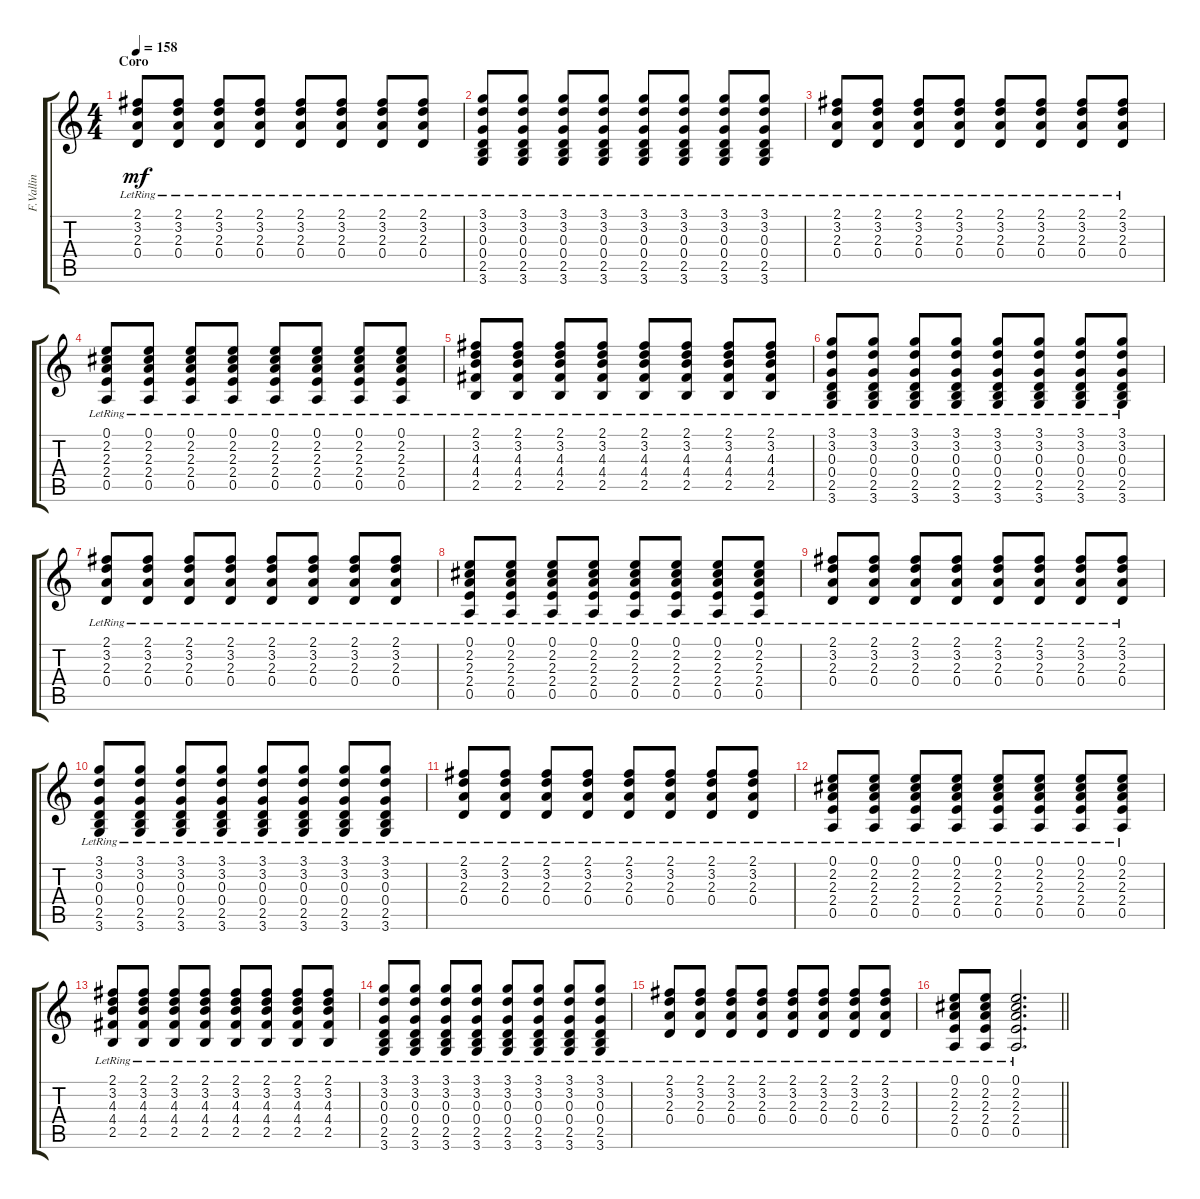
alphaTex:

\track ("F.Vallin" "F.Vallin") {instrument acousticguitarsteel}
\staff {score tabs}
\tuning (E4 B3 G3 D3 A2 E2) {hide}
\ts (4 4)
\section ("" "Coro")
\tempo 158
\clef g2
\ks c
(2.1{lr} 3.2{lr} 2.3{lr} 0.4{lr}).8{dy mf} (2.1{lr} 3.2{lr} 2.3{lr} 0.4{lr}).8 (2.1{lr} 3.2{lr} 2.3{lr} 0.4{lr}).8 (2.1{lr} 3.2{lr} 2.3{lr} 0.4{lr}).8 (2.1{lr} 3.2{lr} 2.3{lr} 0.4{lr}).8 (2.1{lr} 3.2{lr} 2.3{lr} 0.4{lr}).8 (2.1{lr} 3.2{lr} 2.3{lr} 0.4{lr}).8 (2.1{lr} 3.2{lr} 2.3{lr} 0.4{lr}).8 |
(3.1{lr} 3.2{lr} 0.3{lr} 0.4{lr} 2.5{lr} 3.6{lr}).8 (3.1{lr} 3.2{lr} 0.3{lr} 0.4{lr} 2.5{lr} 3.6{lr}).8 (3.1{lr} 3.2{lr} 0.3{lr} 0.4{lr} 2.5{lr} 3.6{lr}).8 (3.1{lr} 3.2{lr} 0.3{lr} 0.4{lr} 2.5{lr} 3.6{lr}).8 (3.1{lr} 3.2{lr} 0.3{lr} 0.4{lr} 2.5{lr} 3.6{lr}).8 (3.1{lr} 3.2{lr} 0.3{lr} 0.4{lr} 2.5{lr} 3.6{lr}).8 (3.1{lr} 3.2{lr} 0.3{lr} 0.4{lr} 2.5{lr} 3.6{lr}).8 (3.1{lr} 3.2{lr} 0.3{lr} 0.4{lr} 2.5{lr} 3.6{lr}).8 |
(2.1{lr} 3.2{lr} 2.3{lr} 0.4{lr}).8 (2.1{lr} 3.2{lr} 2.3{lr} 0.4{lr}).8 (2.1{lr} 3.2{lr} 2.3{lr} 0.4{lr}).8 (2.1{lr} 3.2{lr} 2.3{lr} 0.4{lr}).8 (2.1{lr} 3.2{lr} 2.3{lr} 0.4{lr}).8 (2.1{lr} 3.2{lr} 2.3{lr} 0.4{lr}).8 (2.1{lr} 3.2{lr} 2.3{lr} 0.4{lr}).8 (2.1{lr} 3.2{lr} 2.3{lr} 0.4{lr}).8 |
(0.1{lr} 2.2{lr} 2.3{lr} 2.4{lr} 0.5{lr}).8 (0.1{lr} 2.2{lr} 2.3{lr} 2.4{lr} 0.5{lr}).8 (0.1{lr} 2.2{lr} 2.3{lr} 2.4{lr} 0.5{lr}).8 (0.1{lr} 2.2{lr} 2.3{lr} 2.4{lr} 0.5{lr}).8 (0.1{lr} 2.2{lr} 2.3{lr} 2.4{lr} 0.5{lr}).8 (0.1{lr} 2.2{lr} 2.3{lr} 2.4{lr} 0.5{lr}).8 (0.1{lr} 2.2{lr} 2.3{lr} 2.4{lr} 0.5{lr}).8 (0.1{lr} 2.2{lr} 2.3{lr} 2.4{lr} 0.5{lr}).8 |
(2.1{lr} 3.2{lr} 4.3{lr} 4.4{lr} 2.5{lr}).8 (2.1{lr} 3.2{lr} 4.3{lr} 4.4{lr} 2.5{lr}).8 (2.1{lr} 3.2{lr} 4.3{lr} 4.4{lr} 2.5{lr}).8 (2.1{lr} 3.2{lr} 4.3{lr} 4.4{lr} 2.5{lr}).8 (2.1{lr} 3.2{lr} 4.3{lr} 4.4{lr} 2.5{lr}).8 (2.1{lr} 3.2{lr} 4.3{lr} 4.4{lr} 2.5{lr}).8 (2.1{lr} 3.2{lr} 4.3{lr} 4.4{lr} 2.5{lr}).8 (2.1{lr} 3.2{lr} 4.3{lr} 4.4{lr} 2.5{lr}).8 |
(3.1{lr} 3.2{lr} 0.3{lr} 0.4{lr} 2.5{lr} 3.6{lr}).8 (3.1{lr} 3.2{lr} 0.3{lr} 0.4{lr} 2.5{lr} 3.6{lr}).8 (3.1{lr} 3.2{lr} 0.3{lr} 0.4{lr} 2.5{lr} 3.6{lr}).8 (3.1{lr} 3.2{lr} 0.3{lr} 0.4{lr} 2.5{lr} 3.6{lr}).8 (3.1{lr} 3.2{lr} 0.3{lr} 0.4{lr} 2.5{lr} 3.6{lr}).8 (3.1{lr} 3.2{lr} 0.3{lr} 0.4{lr} 2.5{lr} 3.6{lr}).8 (3.1{lr} 3.2{lr} 0.3{lr} 0.4{lr} 2.5{lr} 3.6{lr}).8 (3.1{lr} 3.2{lr} 0.3{lr} 0.4{lr} 2.5{lr} 3.6{lr}).8 |
(2.1{lr} 3.2{lr} 2.3{lr} 0.4{lr}).8 (2.1{lr} 3.2{lr} 2.3{lr} 0.4{lr}).8 (2.1{lr} 3.2{lr} 2.3{lr} 0.4{lr}).8 (2.1{lr} 3.2{lr} 2.3{lr} 0.4{lr}).8 (2.1{lr} 3.2{lr} 2.3{lr} 0.4{lr}).8 (2.1{lr} 3.2{lr} 2.3{lr} 0.4{lr}).8 (2.1{lr} 3.2{lr} 2.3{lr} 0.4{lr}).8 (2.1{lr} 3.2{lr} 2.3{lr} 0.4{lr}).8 |
(0.1{lr} 2.2{lr} 2.3{lr} 2.4{lr} 0.5{lr}).8 (0.1{lr} 2.2{lr} 2.3{lr} 2.4{lr} 0.5{lr}).8 (0.1{lr} 2.2{lr} 2.3{lr} 2.4{lr} 0.5{lr}).8 (0.1{lr} 2.2{lr} 2.3{lr} 2.4{lr} 0.5{lr}).8 (0.1{lr} 2.2{lr} 2.3{lr} 2.4{lr} 0.5{lr}).8 (0.1{lr} 2.2{lr} 2.3{lr} 2.4{lr} 0.5{lr}).8 (0.1{lr} 2.2{lr} 2.3{lr} 2.4{lr} 0.5{lr}).8 (0.1{lr} 2.2{lr} 2.3{lr} 2.4{lr} 0.5{lr}).8 |
(2.1{lr} 3.2{lr} 2.3{lr} 0.4{lr}).8 (2.1{lr} 3.2{lr} 2.3{lr} 0.4{lr}).8 (2.1{lr} 3.2{lr} 2.3{lr} 0.4{lr}).8 (2.1{lr} 3.2{lr} 2.3{lr} 0.4{lr}).8 (2.1{lr} 3.2{lr} 2.3{lr} 0.4{lr}).8 (2.1{lr} 3.2{lr} 2.3{lr} 0.4{lr}).8 (2.1{lr} 3.2{lr} 2.3{lr} 0.4{lr}).8 (2.1{lr} 3.2{lr} 2.3{lr} 0.4{lr}).8 |
(3.1{lr} 3.2{lr} 0.3{lr} 0.4{lr} 2.5{lr} 3.6{lr}).8 (3.1{lr} 3.2{lr} 0.3{lr} 0.4{lr} 2.5{lr} 3.6{lr}).8 (3.1{lr} 3.2{lr} 0.3{lr} 0.4{lr} 2.5{lr} 3.6{lr}).8 (3.1{lr} 3.2{lr} 0.3{lr} 0.4{lr} 2.5{lr} 3.6{lr}).8 (3.1{lr} 3.2{lr} 0.3{lr} 0.4{lr} 2.5{lr} 3.6{lr}).8 (3.1{lr} 3.2{lr} 0.3{lr} 0.4{lr} 2.5{lr} 3.6{lr}).8 (3.1{lr} 3.2{lr} 0.3{lr} 0.4{lr} 2.5{lr} 3.6{lr}).8 (3.1{lr} 3.2{lr} 0.3{lr} 0.4{lr} 2.5{lr} 3.6{lr}).8 |
(2.1{lr} 3.2{lr} 2.3{lr} 0.4{lr}).8 (2.1{lr} 3.2{lr} 2.3{lr} 0.4{lr}).8 (2.1{lr} 3.2{lr} 2.3{lr} 0.4{lr}).8 (2.1{lr} 3.2{lr} 2.3{lr} 0.4{lr}).8 (2.1{lr} 3.2{lr} 2.3{lr} 0.4{lr}).8 (2.1{lr} 3.2{lr} 2.3{lr} 0.4{lr}).8 (2.1{lr} 3.2{lr} 2.3{lr} 0.4{lr}).8 (2.1{lr} 3.2{lr} 2.3{lr} 0.4{lr}).8 |
(0.1{lr} 2.2{lr} 2.3{lr} 2.4{lr} 0.5{lr}).8 (0.1{lr} 2.2{lr} 2.3{lr} 2.4{lr} 0.5{lr}).8 (0.1{lr} 2.2{lr} 2.3{lr} 2.4{lr} 0.5{lr}).8 (0.1{lr} 2.2{lr} 2.3{lr} 2.4{lr} 0.5{lr}).8 (0.1{lr} 2.2{lr} 2.3{lr} 2.4{lr} 0.5{lr}).8 (0.1{lr} 2.2{lr} 2.3{lr} 2.4{lr} 0.5{lr}).8 (0.1{lr} 2.2{lr} 2.3{lr} 2.4{lr} 0.5{lr}).8 (0.1{lr} 2.2{lr} 2.3{lr} 2.4{lr} 0.5{lr}).8 |
(2.1{lr} 3.2{lr} 4.3{lr} 4.4{lr} 2.5{lr}).8 (2.1{lr} 3.2{lr} 4.3{lr} 4.4{lr} 2.5{lr}).8 (2.1{lr} 3.2{lr} 4.3{lr} 4.4{lr} 2.5{lr}).8 (2.1{lr} 3.2{lr} 4.3{lr} 4.4{lr} 2.5{lr}).8 (2.1{lr} 3.2{lr} 4.3{lr} 4.4{lr} 2.5{lr}).8 (2.1{lr} 3.2{lr} 4.3{lr} 4.4{lr} 2.5{lr}).8 (2.1{lr} 3.2{lr} 4.3{lr} 4.4{lr} 2.5{lr}).8 (2.1{lr} 3.2{lr} 4.3{lr} 4.4{lr} 2.5{lr}).8 |
(3.1{lr} 3.2{lr} 0.3{lr} 0.4{lr} 2.5{lr} 3.6{lr}).8 (3.1{lr} 3.2{lr} 0.3{lr} 0.4{lr} 2.5{lr} 3.6{lr}).8 (3.1{lr} 3.2{lr} 0.3{lr} 0.4{lr} 2.5{lr} 3.6{lr}).8 (3.1{lr} 3.2{lr} 0.3{lr} 0.4{lr} 2.5{lr} 3.6{lr}).8 (3.1{lr} 3.2{lr} 0.3{lr} 0.4{lr} 2.5{lr} 3.6{lr}).8 (3.1{lr} 3.2{lr} 0.3{lr} 0.4{lr} 2.5{lr} 3.6{lr}).8 (3.1{lr} 3.2{lr} 0.3{lr} 0.4{lr} 2.5{lr} 3.6{lr}).8 (3.1{lr} 3.2{lr} 0.3{lr} 0.4{lr} 2.5{lr} 3.6{lr}).8 |
(2.1{lr} 3.2{lr} 2.3{lr} 0.4{lr}).8 (2.1{lr} 3.2{lr} 2.3{lr} 0.4{lr}).8 (2.1{lr} 3.2{lr} 2.3{lr} 0.4{lr}).8 (2.1{lr} 3.2{lr} 2.3{lr} 0.4{lr}).8 (2.1{lr} 3.2{lr} 2.3{lr} 0.4{lr}).8 (2.1{lr} 3.2{lr} 2.3{lr} 0.4{lr}).8 (2.1{lr} 3.2{lr} 2.3{lr} 0.4{lr}).8 (2.1{lr} 3.2{lr} 2.3{lr} 0.4{lr}).8 |
\barLineRight lightlight
(0.1{lr} 2.2{lr} 2.3{lr} 2.4{lr} 0.5{lr}).8 (0.1{lr} 2.2{lr} 2.3{lr} 2.4{lr} 0.5{lr}).8 (0.1{lr} 2.2{lr} 2.3{lr} 2.4{lr} 0.5{lr}).2{d}
